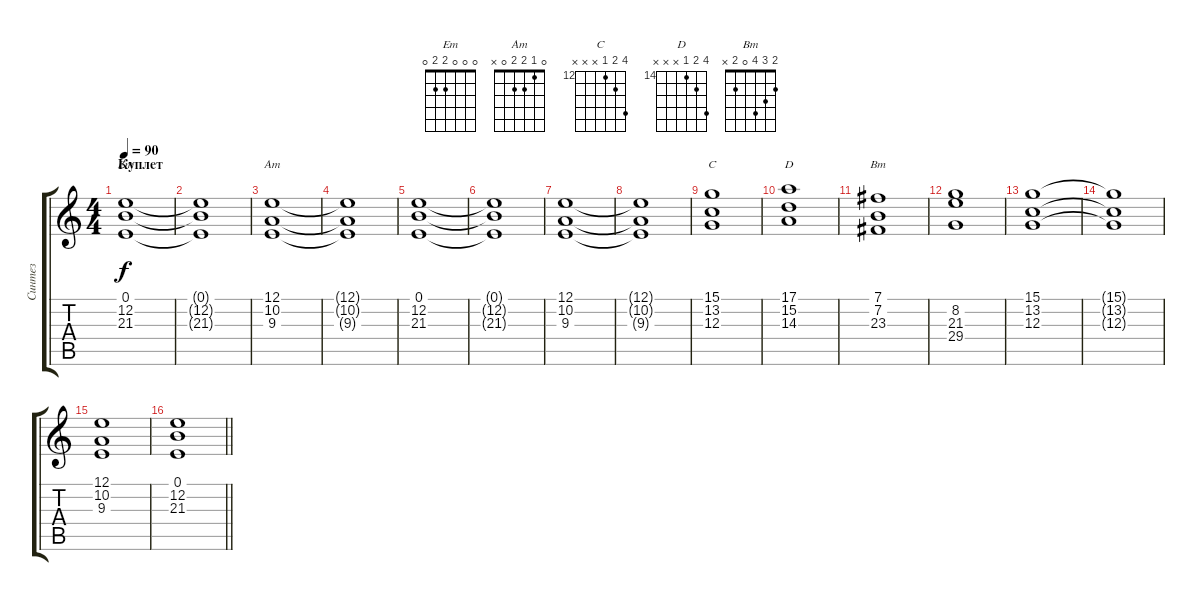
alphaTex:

\track ("Синтез" "Синтез") {instrument synthstrings1}
\staff {score tabs}
\tuning (E4 B3 G3 D3 A2 E2) {hide}
\chord ("Em" 0 0 0 2 2 0)
\chord ("Am" 0 1 2 2 0 x)
\chord ("C" 15 13 12 x x x) {firstfret 12}
\chord ("D" 17 15 14 x x x) {firstfret 14}
\chord ("Bm" 2 3 4 0 2 x)
\ts (4 4)
\section ("" "Куплет")
\tempo 90
\clef g2
\ks c
(0.1 12.2 21.3).1{ch "Em" dy f} |
(0.1{t} 12.2{t} 21.3{t}).1 |
(12.1 10.2 9.3).1{ch "Am"} |
(12.1{t} 10.2{t} 9.3{t}).1 |
(0.1 12.2 21.3).1 |
(0.1{t} 12.2{t} 21.3{t}).1 |
(12.1 10.2 9.3).1 |
(12.1{t} 10.2{t} 9.3{t}).1 |
(15.1 13.2 12.3).1{ch "C"} |
(17.1 15.2 14.3).1{ch "D"} |
(7.1 7.2 23.3).1{ch "Bm"} |
(8.2 21.3 29.4).1 |
(15.1 13.2 12.3).1 |
(15.1{t} 13.2{t} 12.3{t}).1 |
(12.1 10.2 9.3).1 |
\barLineRight lightlight
(0.1 12.2 21.3).1
